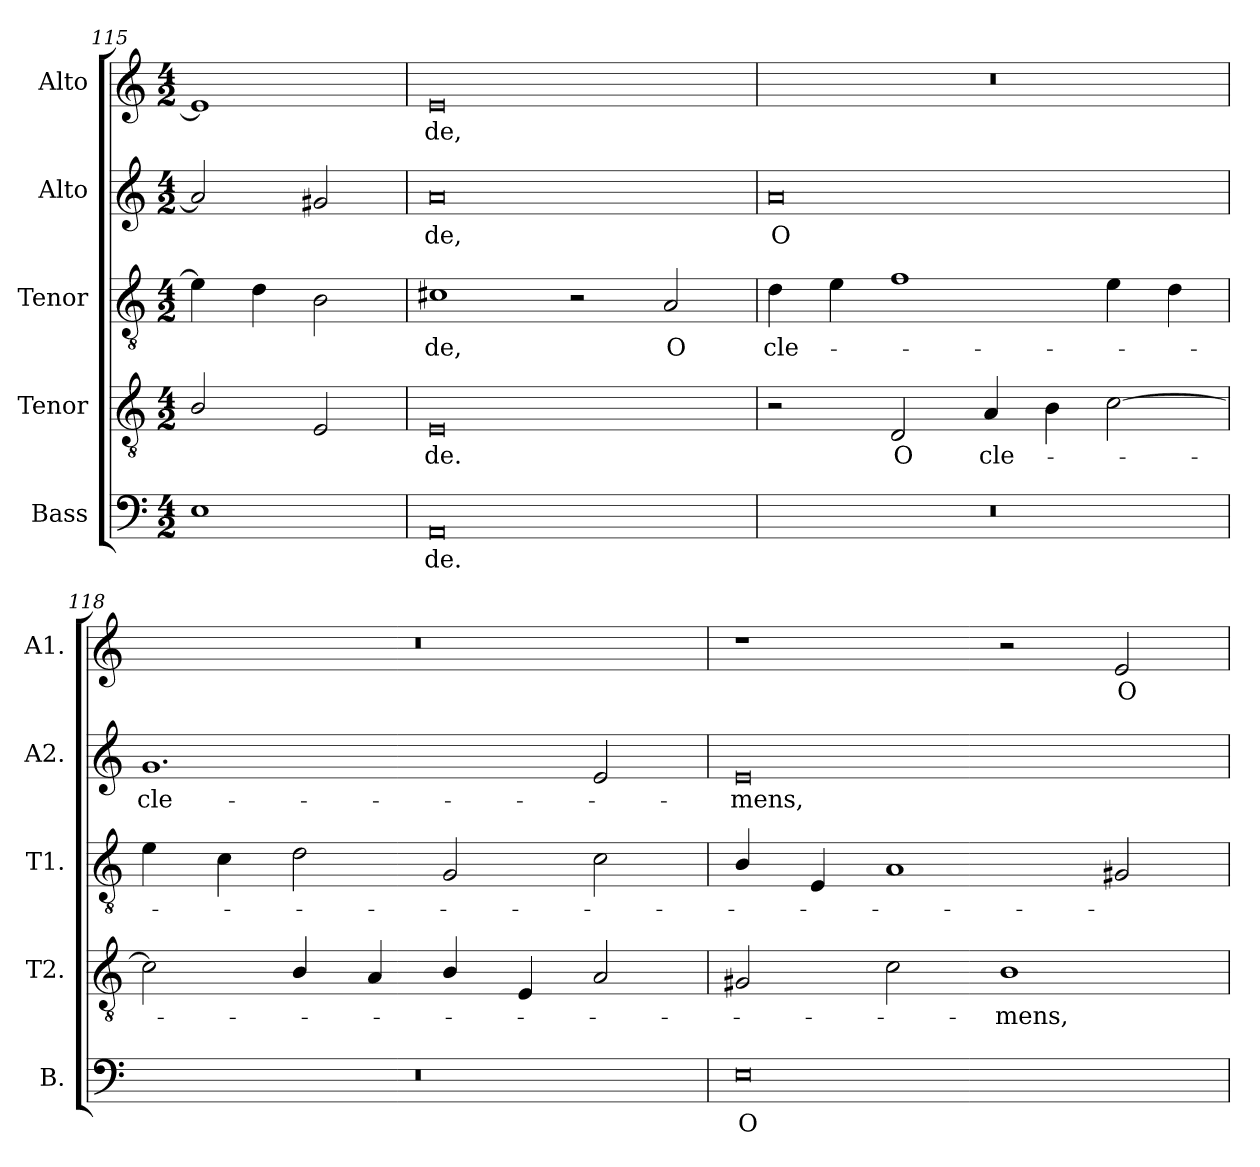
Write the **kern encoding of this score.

**kern	**text	**kern	**text	**kern	**text	**kern	**text	**kern	**text
*part5	*part5	*part4	*part4	*part3	*part3	*part2	*part2	*part1	*part1
*staff5	*staff5	*staff4	*staff4	*staff3	*staff3	*staff2	*staff2	*staff1	*staff1
*I"Bass	*	*I"Tenor	*	*I"Tenor	*	*I"Alto	*	*I"Alto	*
*I'B.	*	*I'T2.	*	*I'T1.	*	*I'A2.	*	*I'A1.	*
*clefF4	*	*clefGv2	*	*clefGv2	*	*clefG2	*	*clefG2	*
*	*	*ITrd7c12	*	*ITrd7c12	*	*	*	*	*
*k[]	*	*k[]	*	*k[]	*	*k[]	*	*k[]	*
*C:	*	*C:	*	*C:	*	*C:	*	*C:	*
*M4/2	*	*M4/2	*	*M4/2	*	*M4/2	*	*M4/2	*
=115	=115	=115	=115	=115	=115	=115	=115	=115	=115
1Ei	.	2BBi/	.	4Ei\]	.	2ai/]	.	1ei]	.
.	.	.	.	4Di\	.	.	.	.	.
.	.	2EEi/	.	2BBi\	.	2g#Xi/	.	.	.
=116	=116	=116	=116	=116	=116	=116	=116	=116	=116
!	!LO:LY:b:color=#000000	!	!	!	!	!	!	!	!
!	!	!	!LO:LY:b:color=#000000	!	!	!	!	!	!
!	!	!	!	!	!LO:LY:b:color=#000000	!	!	!	!
!	!	!	!	!	!	!	!LO:LY:b:color=#000000	!	!
!	!	!	!	!	!	!	!	!	!LO:LY:b:color=#000000
0AAi	-de.	0EEi	-de.	1C#Xi	-de,	0ai	-de,	0ei	-de,
.	.	.	.	2r	.	.	.	.	.
!	!	!	!	!	!LO:LY:b:color=#000000	!	!	!	!
.	.	.	.	2AAi/	O	.	.	.	.
=117	=117	=117	=117	=117	=117	=117	=117	=117	=117
!LO:N:vis=1	!	!	!	!	!	!	!	!	!
!	!	!	!	!	!LO:LY:b:color=#000000	!	!	!	!
!	!	!	!	!	!	!	!LO:LY:b:color=#000000	!LO:N:vis=1	!
0r	.	2r	.	4Di\	cle-	0ai	O	0r	.
.	.	.	.	4Ei\	.	.	.	.	.
!	!	!	!LO:LY:b:color=#000000	!	!	!	!	!	!
.	.	2DDi/	O	1Fi	.	.	.	.	.
!	!	!	!LO:LY:b:color=#000000	!	!	!	!	!	!
.	.	4AAi/	cle-	.	.	.	.	.	.
.	.	4BBi\	.	.	.	.	.	.	.
.	.	[2Ci\	.	4Ei\	.	.	.	.	.
.	.	.	.	4Di\	.	.	.	.	.
!!LO:LB:g=z
=118	=118	=118	=118	=118	=118	=118	=118	=118	=118
!LO:N:vis=1	!	!	!	!	!	!	!	!	!
!	!	!	!	!	!	!	!LO:LY:b:color=#000000	!LO:N:vis=1	!
0r	.	2Ci\]	.	4Ei\	.	1.gi	cle-	0r	.
.	.	.	.	4Ci\	.	.	.	.	.
.	.	4BBi/	.	2Di\	.	.	.	.	.
.	.	4AAi/	.	.	.	.	.	.	.
.	.	4BBi/	.	2GGi/	.	.	.	.	.
.	.	4EEi/	.	.	.	.	.	.	.
.	.	2AAi/	.	2Ci\	.	2ei/	.	.	.
=119	=119	=119	=119	=119	=119	=119	=119	=119	=119
!	!LO:LY:b:color=#000000	!	!	!	!	!	!	!	!
!	!	!	!	!	!	!	!LO:LY:b:color=#000000	!	!
0Ei	O	2GG#Xi/	.	4BBi/	.	0ei	-mens,	1r	.
.	.	.	.	4EEi/	.	.	.	.	.
.	.	2Ci\	.	1AAi	.	.	.	.	.
!	!	!	!LO:LY:b:color=#000000	!	!	!	!	!	!
.	.	1BBi	-mens,	.	.	.	.	2r	.
!	!	!	!	!	!	!	!	!	!LO:LY:b:color=#000000
.	.	.	.	2GG#Xi/	.	.	.	2ei/	O
=	=	=	=	=	=	=	=	=	=
*-	*-	*-	*-	*-	*-	*-	*-	*-	*-
